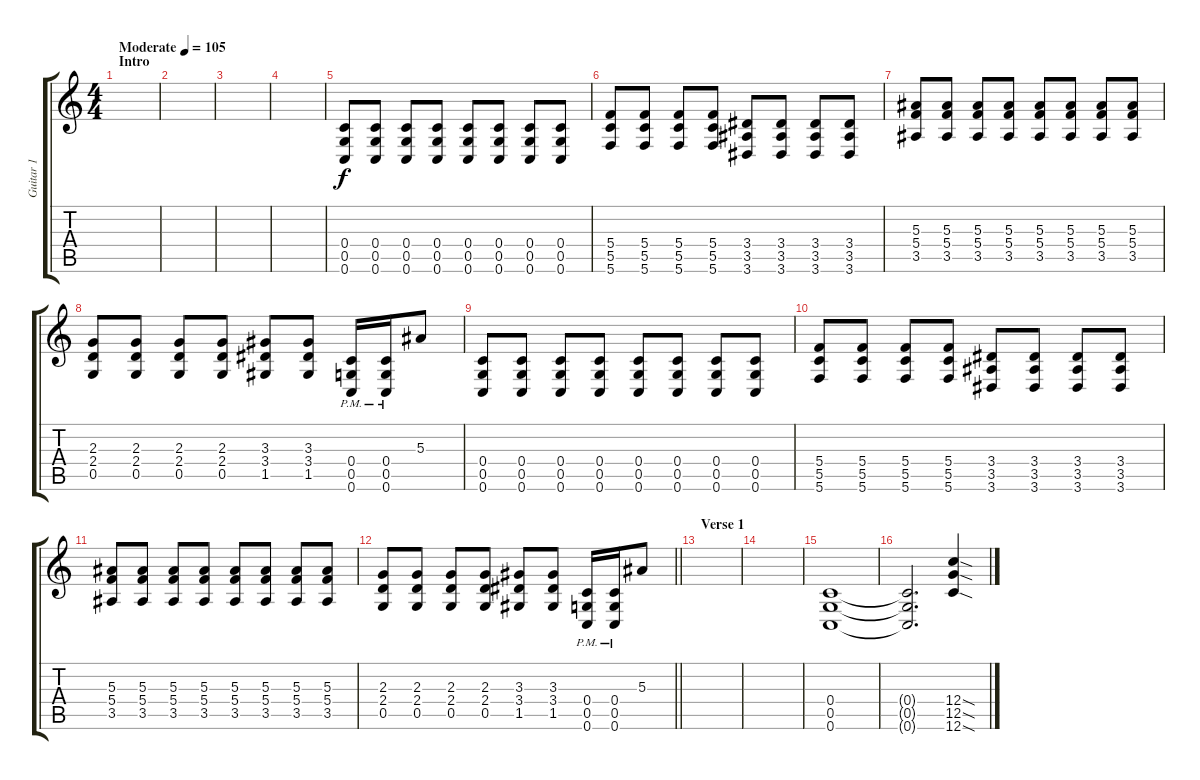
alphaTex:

\track ("Guitar 1" "Guitar 1") {instrument distortionguitar}
\staff {score tabs}
\tuning (D4 A3 F3 C3 G2 C2) {hide}
\ts (4 4)
\section ("" "Intro")
\tempo (105 "Moderate")
\clef g2
\ks c
|
|
|
|
(0.4 0.5 0.6).8 (0.4 0.5 0.6).8 (0.4 0.5 0.6).8 (0.4 0.5 0.6).8 (0.4 0.5 0.6).8 (0.4 0.5 0.6).8 (0.4 0.5 0.6).8 (0.4 0.5 0.6).8 |
(5.4 5.5 5.6).8 (5.4 5.5 5.6).8 (5.4 5.5 5.6).8 (5.4 5.5 5.6).8 (3.4 3.5 3.6).8 (3.4 3.5 3.6).8 (3.4 3.5 3.6).8 (3.4 3.5 3.6).8 |
(5.3 5.4 3.5).8 (5.3 5.4 3.5).8 (5.3 5.4 3.5).8 (5.3 5.4 3.5).8 (5.3 5.4 3.5).8 (5.3 5.4 3.5).8 (5.3 5.4 3.5).8 (5.3 5.4 3.5).8 |
(2.3 2.4 0.5).8 (2.3 2.4 0.5).8 (2.3 2.4 0.5).8 (2.3 2.4 0.5).8 (3.3 3.4 1.5).8 (3.3 3.4 1.5).8 (0.4{pm} 0.5{pm} 0.6).16 (0.4{pm} 0.5{pm} 0.6).16 5.3.8 |
(0.4 0.5 0.6).8 (0.4 0.5 0.6).8 (0.4 0.5 0.6).8 (0.4 0.5 0.6).8 (0.4 0.5 0.6).8 (0.4 0.5 0.6).8 (0.4 0.5 0.6).8 (0.4 0.5 0.6).8 |
(5.4 5.5 5.6).8 (5.4 5.5 5.6).8 (5.4 5.5 5.6).8 (5.4 5.5 5.6).8 (3.4 3.5 3.6).8 (3.4 3.5 3.6).8 (3.4 3.5 3.6).8 (3.4 3.5 3.6).8 |
(5.3 5.4 3.5).8 (5.3 5.4 3.5).8 (5.3 5.4 3.5).8 (5.3 5.4 3.5).8 (5.3 5.4 3.5).8 (5.3 5.4 3.5).8 (5.3 5.4 3.5).8 (5.3 5.4 3.5).8 |
\barLineRight lightlight
(2.3 2.4 0.5).8 (2.3 2.4 0.5).8 (2.3 2.4 0.5).8 (2.3 2.4 0.5).8 (3.3 3.4 1.5).8 (3.3 3.4 1.5).8 (0.4{pm} 0.5{pm} 0.6).16 (0.4{pm} 0.5{pm} 0.6).16 5.3.8 |
\section ("" "Verse 1")
|
|
(0.4 0.5 0.6).1 |
(0.4{t} 0.5{t} 0.6{t}).2{d} (12.4{sod} 12.5{sod} 12.6{sod}).4
